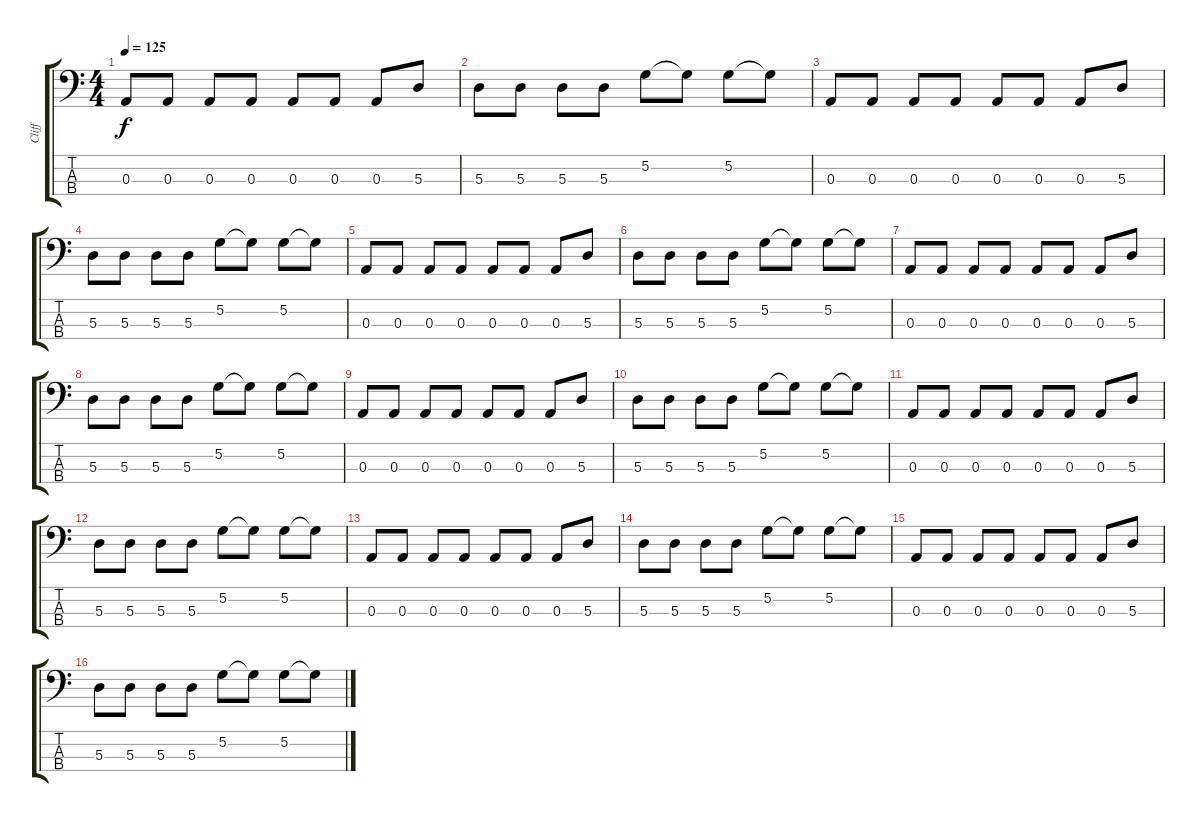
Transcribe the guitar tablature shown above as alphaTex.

\track ("Cliff" "Cliff") {instrument electricbassfinger}
\staff {score tabs}
\tuning (G2 D2 A1 E1) {hide}
\ts (4 4)
\tempo 125
\clef f4
\ks c
0.3.8{dy f} 0.3.8 0.3.8 0.3.8 0.3.8 0.3.8 0.3.8 5.3.8 |
5.3.8 5.3.8 5.3.8 5.3.8 5.2.8 5.2{t}.8 5.2.8 5.2{t}.8 |
0.3.8 0.3.8 0.3.8 0.3.8 0.3.8 0.3.8 0.3.8 5.3.8 |
5.3.8 5.3.8 5.3.8 5.3.8 5.2.8 5.2{t}.8 5.2.8 5.2{t}.8 |
0.3.8 0.3.8 0.3.8 0.3.8 0.3.8 0.3.8 0.3.8 5.3.8 |
5.3.8 5.3.8 5.3.8 5.3.8 5.2.8 5.2{t}.8 5.2.8 5.2{t}.8 |
0.3.8 0.3.8 0.3.8 0.3.8 0.3.8 0.3.8 0.3.8 5.3.8 |
5.3.8 5.3.8 5.3.8 5.3.8 5.2.8 5.2{t}.8 5.2.8 5.2{t}.8 |
0.3.8 0.3.8 0.3.8 0.3.8 0.3.8 0.3.8 0.3.8 5.3.8 |
5.3.8 5.3.8 5.3.8 5.3.8 5.2.8 5.2{t}.8 5.2.8 5.2{t}.8 |
0.3.8 0.3.8 0.3.8 0.3.8 0.3.8 0.3.8 0.3.8 5.3.8 |
5.3.8 5.3.8 5.3.8 5.3.8 5.2.8 5.2{t}.8 5.2.8 5.2{t}.8 |
0.3.8 0.3.8 0.3.8 0.3.8 0.3.8 0.3.8 0.3.8 5.3.8 |
5.3.8 5.3.8 5.3.8 5.3.8 5.2.8 5.2{t}.8 5.2.8 5.2{t}.8 |
0.3.8 0.3.8 0.3.8 0.3.8 0.3.8 0.3.8 0.3.8 5.3.8 |
5.3.8 5.3.8 5.3.8 5.3.8 5.2.8 5.2{t}.8 5.2.8 5.2{t}.8
